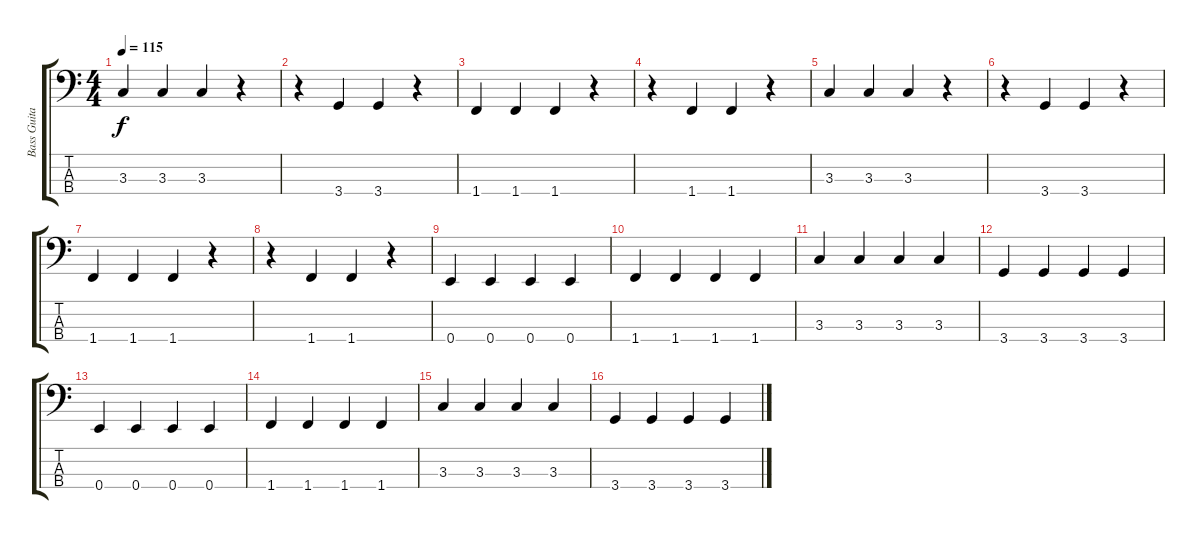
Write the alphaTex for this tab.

\track ("Bass Guitar" "Bass Guita") {instrument electricbassfinger}
\staff {score tabs}
\tuning (G2 D2 A1 E1) {hide}
\ts (4 4)
\tempo 115
\clef f4
\ks c
3.3.4{dy f} 3.3.4 3.3.4 r.4 |
r.4 3.4.4 3.4.4 r.4 |
1.4.4 1.4.4 1.4.4 r.4 |
r.4 1.4.4 1.4.4 r.4 |
3.3.4 3.3.4 3.3.4 r.4 |
r.4 3.4.4 3.4.4 r.4 |
1.4.4 1.4.4 1.4.4 r.4 |
r.4 1.4.4 1.4.4 r.4 |
0.4.4 0.4.4 0.4.4 0.4.4 |
1.4.4 1.4.4 1.4.4 1.4.4 |
3.3.4 3.3.4 3.3.4 3.3.4 |
3.4.4 3.4.4 3.4.4 3.4.4 |
0.4.4 0.4.4 0.4.4 0.4.4 |
1.4.4 1.4.4 1.4.4 1.4.4 |
3.3.4 3.3.4 3.3.4 3.3.4 |
3.4.4 3.4.4 3.4.4 3.4.4
